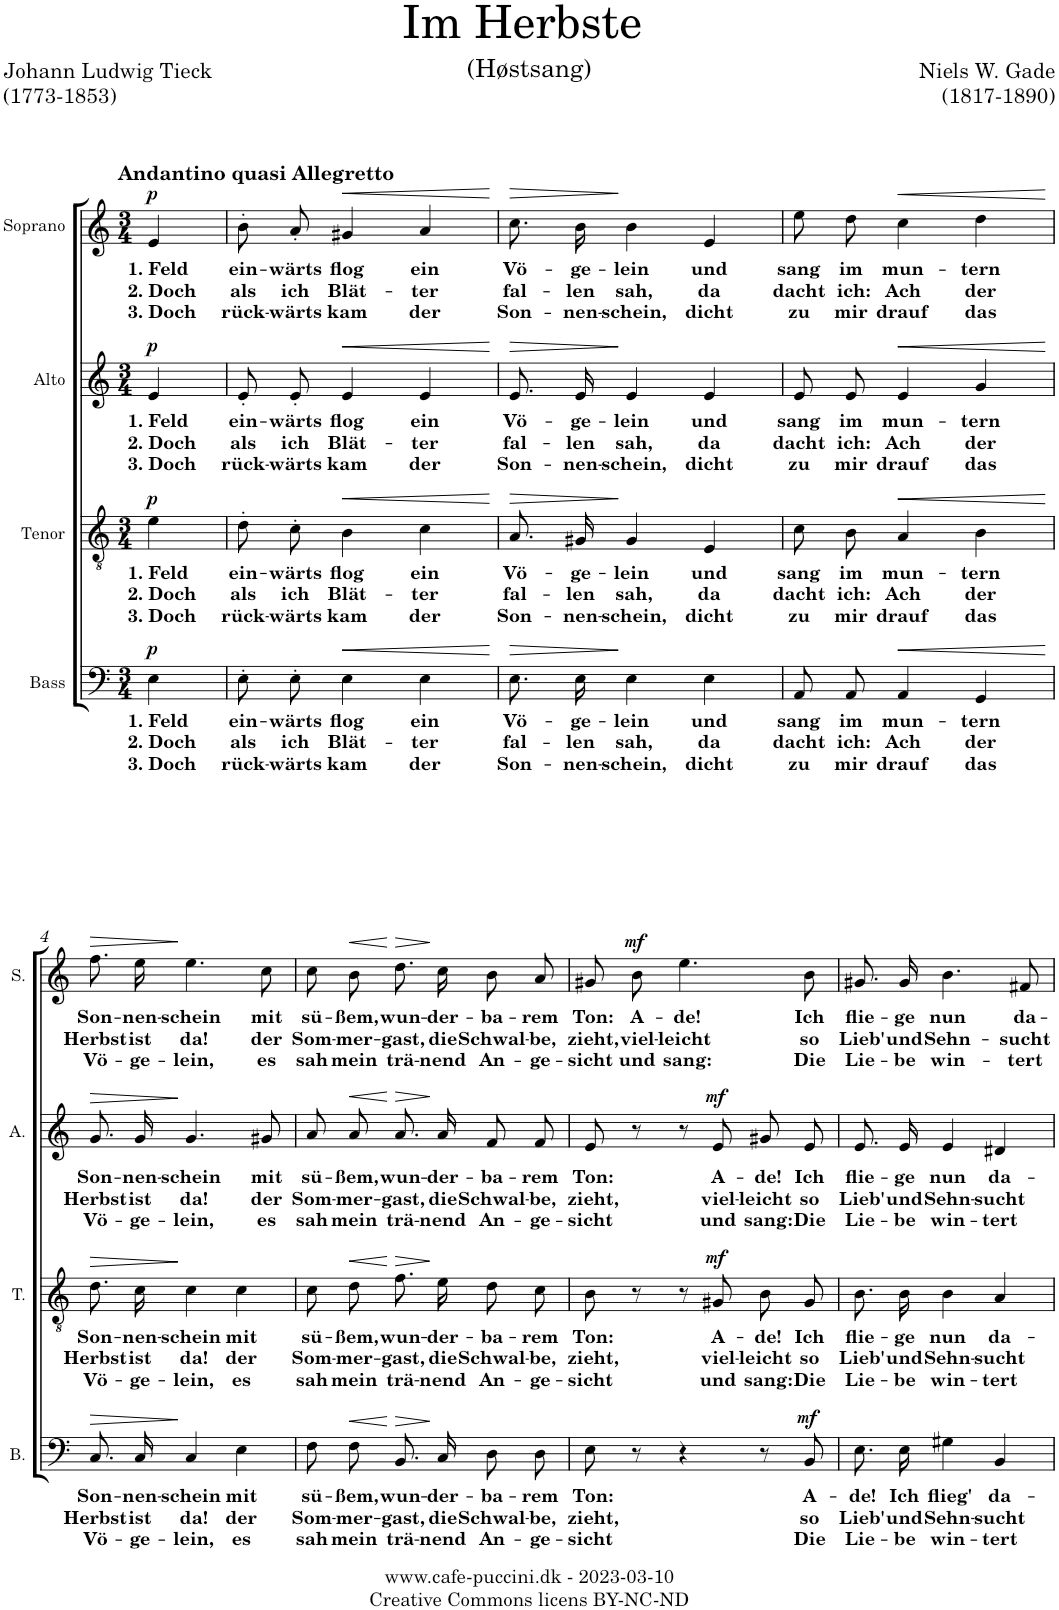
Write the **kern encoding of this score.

**kern	**text	**text	**text	**dynam	**kern	**text	**text	**text	**dynam	**kern	**text	**text	**text	**dynam	**kern	**text	**text	**text	**dynam	**kern
*part5	*part5	*part5	*part5	*part5	*part4	*part4	*part4	*part4	*part4	*part3	*part3	*part3	*part3	*part3	*part2	*part2	*part2	*part2	*part2	*part1
*staff5	*staff5	*staff5	*staff5	*staff5	*staff4	*staff4	*staff4	*staff4	*staff4	*staff3	*staff3	*staff3	*staff3	*staff3	*staff2	*staff2	*staff2	*staff2	*staff2	*staff1
*I"Bass	*	*	*	*	*I"Tenor	*	*	*	*	*I"Alto	*	*	*	*	*I"Soprano	*	*	*	*	*I"Soprano solo
*I'B.	*	*	*	*	*I'T.	*	*	*	*	*I'A.	*	*	*	*	*I'S.	*	*	*	*	*I'S.s
*clefF4	*	*	*	*	*clefGv2	*	*	*	*	*clefG2	*	*	*	*	*clefG2	*	*	*	*	*clefG2
*k[]	*	*	*	*	*k[]	*	*	*	*	*k[]	*	*	*	*	*k[]	*	*	*	*	*k[]
*M3/4	*	*	*	*	*M3/4	*	*	*	*	*M3/4	*	*	*	*	*M3/4	*	*	*	*	*M3/4
=	=	=	=	=	=	=	=	=	=	=	=	=	=	=	=	=	=	=	=	=
!	!	!	!	!	!	!	!	!	!	!	!	!	!	!	!	!	!	!	!	!LO:TX:a:B:t=Andantino quasi Allegretto
!	!LO:LY:b	!LO:LY:b	!LO:LY:b	!LO:DY:a	!	!LO:LY:b	!LO:LY:b	!LO:LY:b	!LO:DY:a	!	!LO:LY:b	!LO:LY:b	!LO:LY:b	!LO:DY:a	!	!LO:LY:b	!LO:LY:b	!LO:LY:b	!LO:DY:a	!
4E\	1. Feld	2. Doch	3. Doch	p	4e\	1. Feld	2. Doch	3. Doch	p	4e/	1. Feld	2. Doch	3. Doch	p	4e/	1. Feld	2. Doch	3. Doch	p	4r
=1	=1	=1	=1	=1	=1	=1	=1	=1	=1	=1	=1	=1	=1	=1	=1	=1	=1	=1	=1	=1
!	!LO:LY:b	!LO:LY:b	!LO:LY:b	!	!	!LO:LY:b	!LO:LY:b	!LO:LY:b	!	!	!LO:LY:b	!LO:LY:b	!LO:LY:b	!	!	!LO:LY:b	!LO:LY:b	!LO:LY:b	!	!
8E'\L	ein-	als	rück-	.	8d'\L	ein-	als	rück-	.	8e'/L	ein-	als	rück-	.	8b'/L	ein-	als	rück-	.	2.r
!	!LO:LY:b	!LO:LY:b	!LO:LY:b	!	!	!LO:LY:b	!LO:LY:b	!LO:LY:b	!	!	!LO:LY:b	!LO:LY:b	!LO:LY:b	!	!	!LO:LY:b	!LO:LY:b	!LO:LY:b	!	!
8E'\J	-wärts	ich	-wärts	.	8c'\J	-wärts	ich	-wärts	.	8e'/J	-wärts	ich	-wärts	.	8a'/J	-wärts	ich	-wärts	.	.
!	!LO:LY:b	!LO:LY:b	!LO:LY:b	!LO:HP:b	!	!LO:LY:b	!LO:LY:b	!LO:LY:b	!LO:HP:b	!	!LO:LY:b	!LO:LY:b	!LO:LY:b	!LO:HP:b	!	!LO:LY:b	!LO:LY:b	!LO:LY:b	!LO:HP:b	!
4E\	flog	Blät-	kam	<	4B\	flog	Blät-	kam	<	4e/	flog	Blät-	kam	<	4g#X/	flog	Blät-	kam	<	.
!	!LO:LY:b	!LO:LY:b	!LO:LY:b	!	!	!LO:LY:b	!LO:LY:b	!LO:LY:b	!	!	!LO:LY:b	!LO:LY:b	!LO:LY:b	!	!	!LO:LY:b	!LO:LY:b	!LO:LY:b	!	!
4E\	ein	-ter	der	.	4c\	ein	-ter	der	.	4e/	ein	-ter	der	.	4a/	ein	-ter	der	.	.
.	.	.	.	[	.	.	.	.	[	.	.	.	.	[	.	.	.	.	[	.
=2	=2	=2	=2	=2	=2	=2	=2	=2	=2	=2	=2	=2	=2	=2	=2	=2	=2	=2	=2	=2
!	!LO:LY:b	!LO:LY:b	!LO:LY:b	!LO:HP:b	!	!LO:LY:b	!LO:LY:b	!LO:LY:b	!LO:HP:b	!	!LO:LY:b	!LO:LY:b	!LO:LY:b	!LO:HP:b	!	!LO:LY:b	!LO:LY:b	!LO:LY:b	!LO:HP:b	!
8.E\L	Vö-	fal-	Son-	>	8.A/L	Vö-	fal-	Son-	>	8.e/L	Vö-	fal-	Son-	>	8.cc\L	Vö-	fal-	Son-	>	2.r
!	!LO:LY:b	!LO:LY:b	!LO:LY:b	!	!	!LO:LY:b	!LO:LY:b	!LO:LY:b	!	!	!LO:LY:b	!LO:LY:b	!LO:LY:b	!	!	!LO:LY:b	!LO:LY:b	!LO:LY:b	!	!
16E\Jk	-ge-	-len	-nen-	.	16G#X/Jk	-ge-	-len	-nen-	.	16e/Jk	-ge-	-len	-nen-	.	16b\Jk	-ge-	-len	-nen-	.	.
!	!LO:LY:b	!LO:LY:b	!LO:LY:b	!	!	!LO:LY:b	!LO:LY:b	!LO:LY:b	!	!	!LO:LY:b	!LO:LY:b	!LO:LY:b	!	!	!LO:LY:b	!LO:LY:b	!LO:LY:b	!	!
4E\	-lein	sah,	-schein,	]	4G#/	-lein	sah,	-schein,	]	4e/	-lein	sah,	-schein,	]	4b\	-lein	sah,	-schein,	]	.
!	!LO:LY:b	!LO:LY:b	!LO:LY:b	!	!	!LO:LY:b	!LO:LY:b	!LO:LY:b	!	!	!LO:LY:b	!LO:LY:b	!LO:LY:b	!	!	!LO:LY:b	!LO:LY:b	!LO:LY:b	!	!
4E\	und	da	dicht	.	4E/	und	da	dicht	.	4e/	und	da	dicht	.	4e/	und	da	dicht	.	.
=3	=3	=3	=3	=3	=3	=3	=3	=3	=3	=3	=3	=3	=3	=3	=3	=3	=3	=3	=3	=3
!	!LO:LY:b	!LO:LY:b	!LO:LY:b	!	!	!LO:LY:b	!LO:LY:b	!LO:LY:b	!	!	!LO:LY:b	!LO:LY:b	!LO:LY:b	!	!	!LO:LY:b	!LO:LY:b	!LO:LY:b	!	!
8AA/L	sang	dacht	zu	.	8c\L	sang	dacht	zu	.	8e/L	sang	dacht	zu	.	8ee\L	sang	dacht	zu	.	2.r
!	!LO:LY:b	!LO:LY:b	!LO:LY:b	!	!	!LO:LY:b	!LO:LY:b	!LO:LY:b	!	!	!LO:LY:b	!LO:LY:b	!LO:LY:b	!	!	!LO:LY:b	!LO:LY:b	!LO:LY:b	!	!
8AA/J	im	ich:	mir	.	8B\J	im	ich:	mir	.	8e/J	im	ich:	mir	.	8dd\J	im	ich:	mir	.	.
!	!LO:LY:b	!LO:LY:b	!LO:LY:b	!LO:HP:b	!	!LO:LY:b	!LO:LY:b	!LO:LY:b	!LO:HP:b	!	!LO:LY:b	!LO:LY:b	!LO:LY:b	!LO:HP:b	!	!LO:LY:b	!LO:LY:b	!LO:LY:b	!LO:HP:b	!
4AA/	mun-	Ach	drauf	<	4A/	mun-	Ach	drauf	<	4e/	mun-	Ach	drauf	<	4cc\	mun-	Ach	drauf	<	.
!	!LO:LY:b	!LO:LY:b	!LO:LY:b	!	!	!LO:LY:b	!LO:LY:b	!LO:LY:b	!	!	!LO:LY:b	!LO:LY:b	!LO:LY:b	!	!	!LO:LY:b	!LO:LY:b	!LO:LY:b	!	!
4GG/	-tern	der	das	.	4B\	-tern	der	das	.	4g/	-tern	der	das	.	4dd\	-tern	der	das	.	.
.	.	.	.	[	.	.	.	.	[	.	.	.	.	[	.	.	.	.	[	.
!!LO:LB:g=z
=4	=4	=4	=4	=4	=4	=4	=4	=4	=4	=4	=4	=4	=4	=4	=4	=4	=4	=4	=4	=4
!	!LO:LY:b	!LO:LY:b	!LO:LY:b	!LO:HP:b	!	!LO:LY:b	!LO:LY:b	!LO:LY:b	!LO:HP:b	!	!LO:LY:b	!LO:LY:b	!LO:LY:b	!LO:HP:b	!	!LO:LY:b	!LO:LY:b	!LO:LY:b	!LO:HP:b	!
8.C/L	Son-	Herbst	Vö-	>	8.d\L	Son-	Herbst	Vö-	>	8.g/L	Son-	Herbst	Vö-	>	8.ff\L	Son-	Herbst	Vö-	>	2.r
!	!LO:LY:b	!LO:LY:b	!LO:LY:b	!	!	!LO:LY:b	!LO:LY:b	!LO:LY:b	!	!	!LO:LY:b	!LO:LY:b	!LO:LY:b	!	!	!LO:LY:b	!LO:LY:b	!LO:LY:b	!	!
16C/Jk	-nen-	ist	-ge-	.	16c\Jk	-nen-	ist	-ge-	.	16g/Jk	-nen-	ist	-ge-	.	16ee\Jk	-nen-	ist	-ge-	.	.
!	!LO:LY:b	!LO:LY:b	!LO:LY:b	!	!	!LO:LY:b	!LO:LY:b	!LO:LY:b	!	!	!LO:LY:b	!LO:LY:b	!LO:LY:b	!	!	!LO:LY:b	!LO:LY:b	!LO:LY:b	!	!
4C/	-schein	da!	-lein,	]	4c\	-schein	da!	-lein,	]	4.g/	-schein	da!	-lein,	]	4.ee\	-schein	da!	-lein,	]	.
!	!LO:LY:b	!LO:LY:b	!LO:LY:b	!	!	!LO:LY:b	!LO:LY:b	!LO:LY:b	!	!	!	!	!	!	!	!	!	!	!	!
4E\	mit	der	es	.	4c\	mit	der	es	.	.	.	.	.	.	.	.	.	.	.	.
!	!	!	!	!	!	!	!	!	!	!	!LO:LY:b	!LO:LY:b	!LO:LY:b	!	!	!LO:LY:b	!LO:LY:b	!LO:LY:b	!	!
.	.	.	.	.	.	.	.	.	.	8g#X/	mit	der	es	.	8cc\	mit	der	es	.	.
=5	=5	=5	=5	=5	=5	=5	=5	=5	=5	=5	=5	=5	=5	=5	=5	=5	=5	=5	=5	=5
!	!LO:LY:b	!LO:LY:b	!LO:LY:b	!	!	!LO:LY:b	!LO:LY:b	!LO:LY:b	!	!	!LO:LY:b	!LO:LY:b	!LO:LY:b	!	!	!LO:LY:b	!LO:LY:b	!LO:LY:b	!	!
8F\L	sü-	Som-	sah	.	8c\L	sü-	Som-	sah	.	8a/L	sü-	Som-	sah	.	8cc\L	sü-	Som-	sah	.	2.r
!	!LO:LY:b	!LO:LY:b	!LO:LY:b	!LO:HP:b	!	!LO:LY:b	!LO:LY:b	!LO:LY:b	!LO:HP:b	!	!LO:LY:b	!LO:LY:b	!LO:LY:b	!LO:HP:b	!	!LO:LY:b	!LO:LY:b	!LO:LY:b	!LO:HP:b	!
8F\J	-ßem,	-mer-	mein	<	8d\J	-ßem,	-mer-	mein	<	8a/J	-ßem,	-mer-	mein	<	8b\J	-ßem,	-mer-	mein	<	.
!	!LO:LY:b	!LO:LY:b	!LO:LY:b	!LO:HP:n=1:b	!	!LO:LY:b	!LO:LY:b	!LO:LY:b	!LO:HP:n=1:b	!	!LO:LY:b	!LO:LY:b	!LO:LY:b	!LO:HP:n=1:b	!	!LO:LY:b	!LO:LY:b	!LO:LY:b	!LO:HP:n=1:b	!
8.BB/L	wun-	-gast,	trä-	[ >	8.f\L	wun-	-gast,	trä-	[ >	8.a/L	wun-	-gast,	trä-	[ >	8.dd\L	wun-	-gast,	trä-	[ >	.
!	!LO:LY:b	!LO:LY:b	!LO:LY:b	!	!	!LO:LY:b	!LO:LY:b	!LO:LY:b	!	!	!LO:LY:b	!LO:LY:b	!LO:LY:b	!	!	!LO:LY:b	!LO:LY:b	!LO:LY:b	!	!
16C/Jk	-der-	die	-nend	]	16e\Jk	-der-	die	-nend	]	16a/Jk	-der-	die	-nend	]	16cc\Jk	-der-	die	-nend	]	.
!	!LO:LY:b	!LO:LY:b	!LO:LY:b	!	!	!LO:LY:b	!LO:LY:b	!LO:LY:b	!	!	!LO:LY:b	!LO:LY:b	!LO:LY:b	!	!	!LO:LY:b	!LO:LY:b	!LO:LY:b	!	!
8D\L	-ba-	Schwal-	An-	.	8d\L	-ba-	Schwal-	An-	.	8f/L	-ba-	Schwal-	An-	.	8b/L	-ba-	Schwal-	An-	.	.
!	!LO:LY:b	!LO:LY:b	!LO:LY:b	!	!	!LO:LY:b	!LO:LY:b	!LO:LY:b	!	!	!LO:LY:b	!LO:LY:b	!LO:LY:b	!	!	!LO:LY:b	!LO:LY:b	!LO:LY:b	!	!
8D\J	-rem	-be,	-ge-	.	8c\J	-rem	-be,	-ge-	.	8f/J	-rem	-be,	-ge-	.	8a/J	-rem	-be,	-ge-	.	.
=6	=6	=6	=6	=6	=6	=6	=6	=6	=6	=6	=6	=6	=6	=6	=6	=6	=6	=6	=6	=6
!	!LO:LY:b	!LO:LY:b	!LO:LY:b	!	!	!LO:LY:b	!LO:LY:b	!LO:LY:b	!	!	!LO:LY:b	!LO:LY:b	!LO:LY:b	!	!	!LO:LY:b	!LO:LY:b	!LO:LY:b	!	!
8E\	Ton:	zieht,	-sicht	.	8B\	Ton:	zieht,	-sicht	.	8e/	Ton:	zieht,	-sicht	.	8g#X/L	Ton:	zieht,	-sicht	.	2.r
!	!	!	!	!	!	!	!	!	!	!	!	!	!	!	!	!LO:LY:b	!LO:LY:b	!LO:LY:b	!LO:DY:a	!
8r	.	.	.	.	8r	.	.	.	.	8r	.	.	.	.	8b/J	A-	viel-	und	mf	.
!	!	!	!	!	!	!	!	!	!	!	!	!	!	!	!	!LO:LY:b	!LO:LY:b	!LO:LY:b	!	!
4r	.	.	.	.	8r	.	.	.	.	8r	.	.	.	.	4.ee\	-de!	-leicht	sang:	.	.
!	!	!	!	!	!	!LO:LY:b	!LO:LY:b	!LO:LY:b	!LO:DY:a	!	!LO:LY:b	!LO:LY:b	!LO:LY:b	!LO:DY:a	!	!	!	!	!	!
.	.	.	.	.	8G#X/	A-	viel-	und	mf	8e/	A-	viel-	und	mf	.	.	.	.	.	.
!	!	!	!	!	!	!LO:LY:b	!LO:LY:b	!LO:LY:b	!	!	!LO:LY:b	!LO:LY:b	!LO:LY:b	!	!	!	!	!	!	!
8r	.	.	.	.	8B/L	-de!	-leicht	sang:	.	8g#X/L	-de!	-leicht	sang:	.	.	.	.	.	.	.
!	!LO:LY:b	!LO:LY:b	!LO:LY:b	!LO:DY:a	!	!LO:LY:b	!LO:LY:b	!LO:LY:b	!	!	!LO:LY:b	!LO:LY:b	!LO:LY:b	!	!	!LO:LY:b	!LO:LY:b	!LO:LY:b	!	!
8BB/	A-	so	Die	mf	8G#/J	Ich	so	Die	.	8e/J	Ich	so	Die	.	8b\	Ich	so	Die	.	.
=7	=7	=7	=7	=7	=7	=7	=7	=7	=7	=7	=7	=7	=7	=7	=7	=7	=7	=7	=7	=7
!	!LO:LY:b	!LO:LY:b	!LO:LY:b	!	!	!LO:LY:b	!LO:LY:b	!LO:LY:b	!	!	!LO:LY:b	!LO:LY:b	!LO:LY:b	!	!	!LO:LY:b	!LO:LY:b	!LO:LY:b	!	!
8.E\L	-de!	Lieb'	Lie-	.	8.B\L	flie-	Lieb'	Lie-	.	8.e/L	flie-	Lieb'	Lie-	.	8.g#X/L	flie-	Lieb'	Lie-	.	2.r
!	!LO:LY:b	!LO:LY:b	!LO:LY:b	!	!	!LO:LY:b	!LO:LY:b	!LO:LY:b	!	!	!LO:LY:b	!LO:LY:b	!LO:LY:b	!	!	!LO:LY:b	!LO:LY:b	!LO:LY:b	!	!
16E\Jk	Ich	und	-be	.	16B\Jk	-ge	und	-be	.	16e/Jk	-ge	und	-be	.	16g#/Jk	-ge	und	-be	.	.
!	!LO:LY:b	!LO:LY:b	!LO:LY:b	!	!	!LO:LY:b	!LO:LY:b	!LO:LY:b	!	!	!LO:LY:b	!LO:LY:b	!LO:LY:b	!	!	!LO:LY:b	!LO:LY:b	!LO:LY:b	!	!
4G#X\	flieg'	Sehn-	win-	.	4B\	nun	Sehn-	win-	.	4e/	nun	Sehn-	win-	.	4.b\	nun	Sehn-	win-	.	.
!	!LO:LY:b	!LO:LY:b	!LO:LY:b	!	!	!LO:LY:b	!LO:LY:b	!LO:LY:b	!	!	!LO:LY:b	!LO:LY:b	!LO:LY:b	!	!	!	!	!	!	!
4BB/	da-	-sucht	-tert	.	4A/	da-	-sucht	-tert	.	4d#X/	da-	-sucht	-tert	.	.	.	.	.	.	.
!	!	!	!	!	!	!	!	!	!	!	!	!	!	!	!	!LO:LY:b	!LO:LY:b	!LO:LY:b	!	!
.	.	.	.	.	.	.	.	.	.	.	.	.	.	.	8f#X/	da-	-sucht	-tert	.	.
=	=	=	=	=	=	=	=	=	=	=	=	=	=	=	=	=	=	=	=	=
*-	*-	*-	*-	*-	*-	*-	*-	*-	*-	*-	*-	*-	*-	*-	*-	*-	*-	*-	*-	*-
